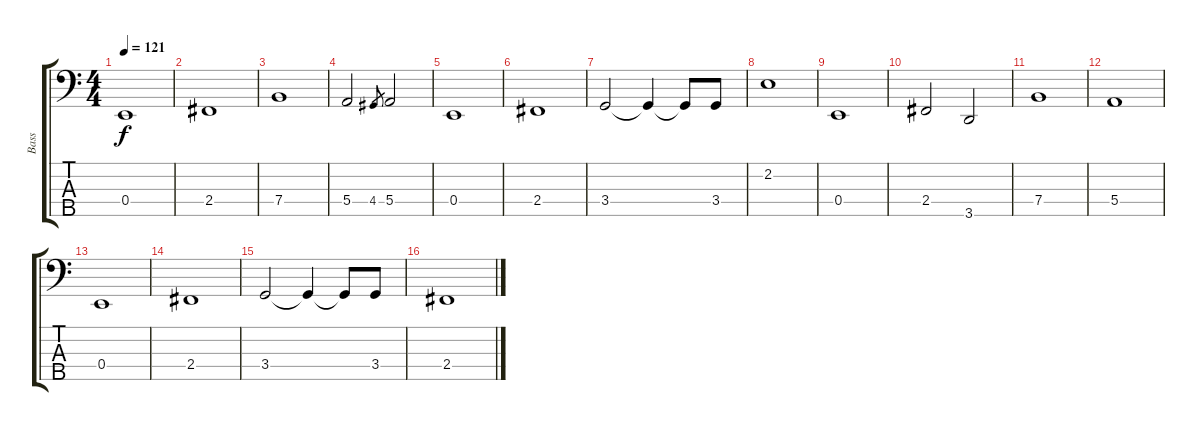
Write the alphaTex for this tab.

\track ("Bass" "Bass") {instrument electricbasspick}
\staff {score tabs}
\tuning (G2 D2 A1 E1 B0) {hide}
\ts (4 4)
\tempo 121
\clef f4
\ks c
0.4.1{dy f} |
2.4.1 |
7.4.1 |
5.4.2 4.4.8{gr} 5.4.2 |
0.4.1 |
2.4.1 |
3.4.2 3.4{t}.4 3.4{t}.8 3.4.8 |
2.2.1 |
0.4.1 |
2.4.2 3.5.2 |
7.4.1 |
5.4.1 |
0.4.1 |
2.4.1 |
3.4.2 3.4{t}.4 3.4{t}.8 3.4.8 |
2.4.1
